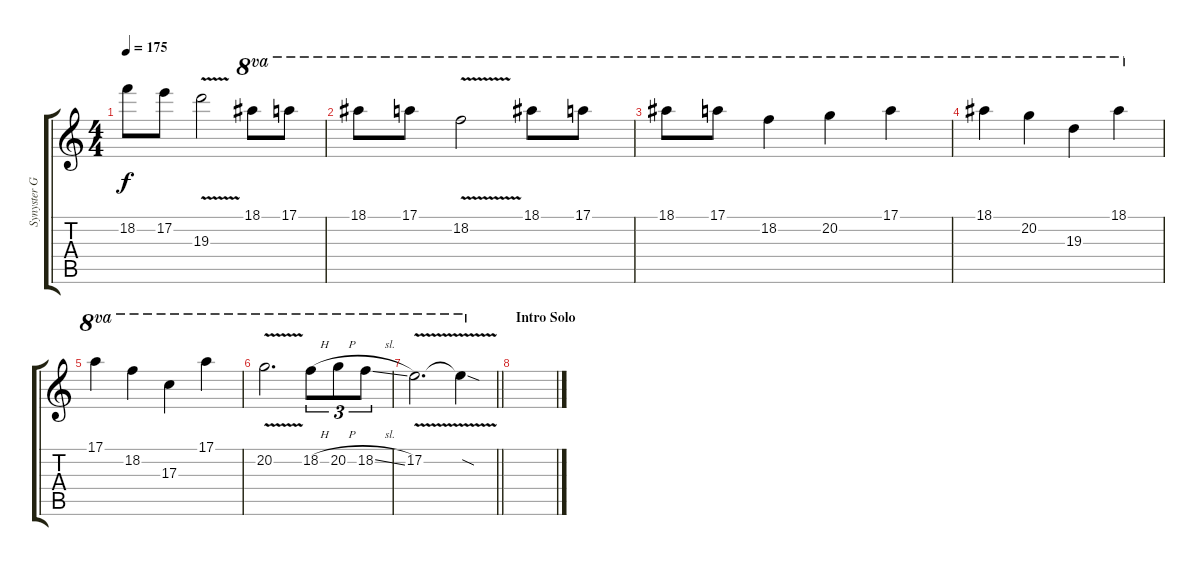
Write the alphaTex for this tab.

\track ("Synyster Gates" "Synyster G") {instrument distortionguitar}
\staff {score tabs}
\tuning (E4 B3 G3 D3 A2 D2) {hide}
\ts (4 4)
\tempo 175
\clef g2
\ks c
18.2.8{dy f} 17.2.8 19.3{v}.2 18.1.8{ot 8va} 17.1.8{ot 8va} |
18.1.8{ot 8va} 17.1.8{ot 8va} 18.2{v}.2{ot 8va} 18.1.8{ot 8va} 17.1.8{ot 8va} |
18.1.8{ot 8va} 17.1.8{ot 8va} 18.2.4{ot 8va} 20.2.4{ot 8va} 17.1.4{ot 8va} |
18.1.4{ot 8va} 20.2.4{ot 8va} 19.3.4{ot 8va} 18.1.4{ot 8va} |
17.1.4{ot 8va} 18.2.4{ot 8va} 17.3.4{ot 8va} 17.1.4{ot 8va} |
20.2{v}.2{d ot 8va} 18.2{h}.8{tu (3 2) ot 8va} 20.2{h}.8{tu (3 2) ot 8va} 18.2{sl}.8{tu (3 2) ot 8va} |
\barLineRight lightlight
17.2{v}.2{d ot 8va} 17.2{sod t}.4{ot 8va} |
\section ("" "Intro Solo")
